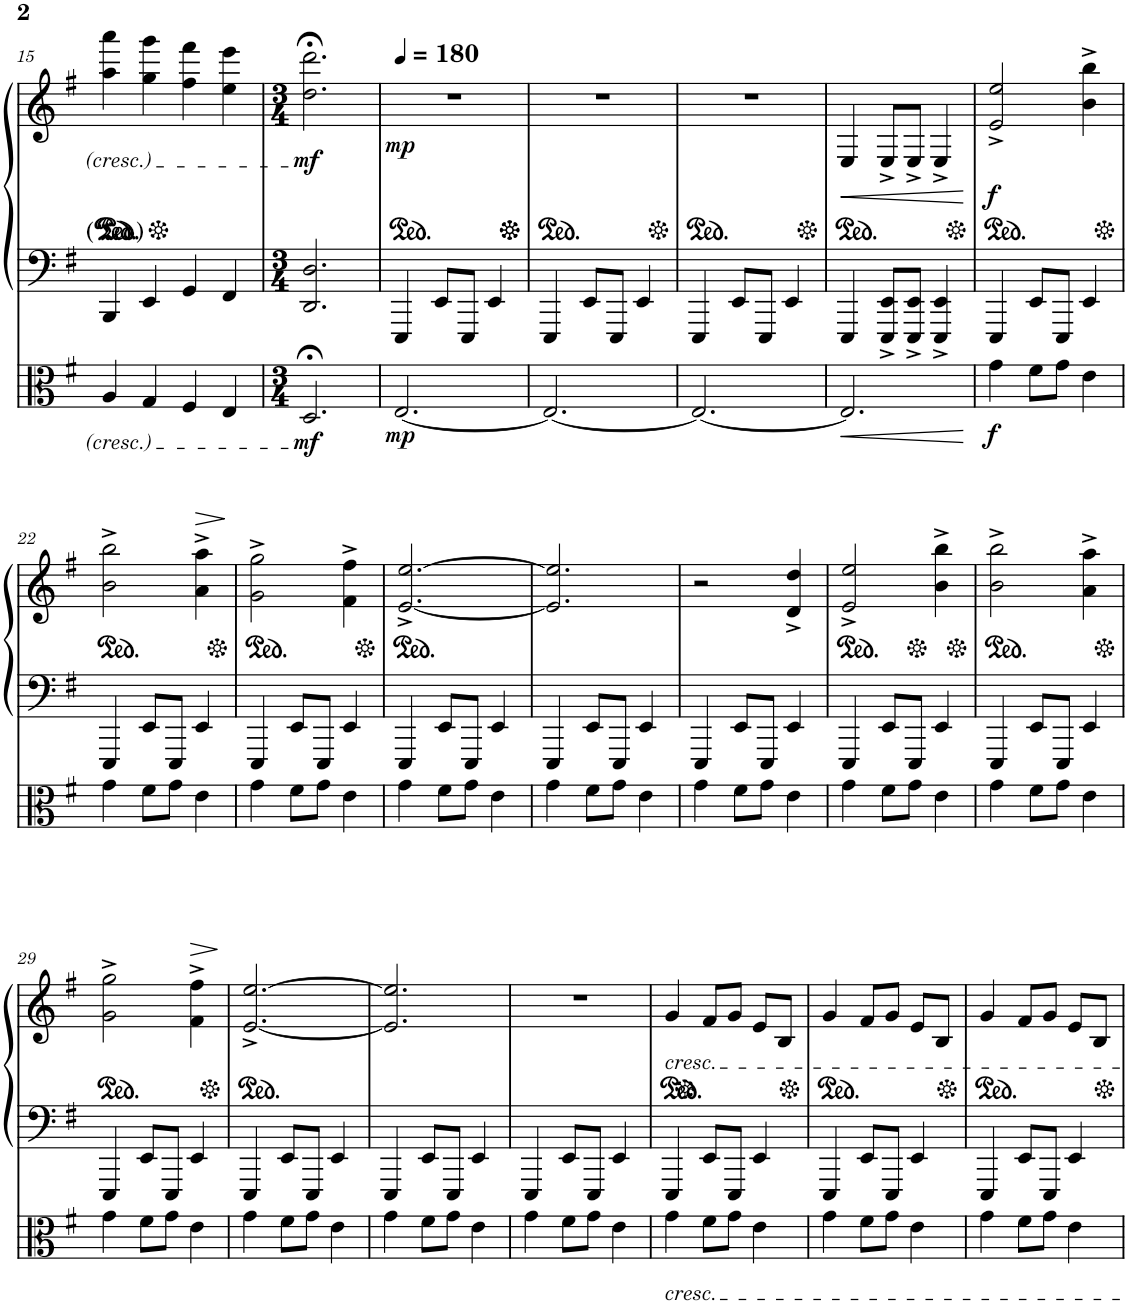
**kern	**dynam	**kern	**kern	**dynam
*part2	*part2	*part1	*part1	*part1
*staff3	*staff3	*staff2	*staff1	*staff1/2
*I"Voice	*	*I"Piano	*	*
*I'V	*	*I'Pno	*	*
!!LO:PB:g=z
*clefC3	*	*clefF4	*clefG2	*
*k[f#]	*	*k[f#]	*k[f#]	*
*M4/4	*	*M4/4	*M4/4	*
*	*	*	*ped	*
=15	=15	=15	=15	=15
4A/	.	4BBB/	4aa\ 4aaa\	.
4G/	.	4EE/	4gg\ 4ggg\	.
4F#/	.	4GG/	4ff#\ 4fff#\	.
4E/	.	4FF#/	4ee\ 4eee\	.
=16	=16	=16	=16	=16
*M3/4	*	*M3/4	*M3/4	*
!	!LO:DY:b	!	!	!LO:DY:b
2.D;</	mf	2.DD/ 2.D/	2.dd\;< 2.ddd\;<	mf
=17	=17	=17	=17	=17
*	*	*	*ped	*
*	*	*	*MM180	*
!	!LO:DY:b	!	!	!LO:DY:b
[<2.E/	mp	4EEE/	2.r	mp
.	.	8EE/L	.	.
.	.	8EEE/J	.	.
.	.	4EE/	.	.
=18	=18	=18	=18	=18
*	*	*	*Xped	*
*	*	*	*Xped	*
*	*	*	*ped	*
2.E/_	.	4EEE/	2.r	.
.	.	8EE/L	.	.
.	.	8EEE/J	.	.
.	.	4EE/	.	.
=19	=19	=19	=19	=19
*	*	*	*Xped	*
*	*	*	*ped	*
2.E/_	.	4EEE/	2.r	.
.	.	8EE/L	.	.
.	.	8EEE/J	.	.
.	.	4EE/	.	.
=20	=20	=20	=20	=20
!	!LO:HP:b	!	!	!
*	*	*	*Xped	*
*	*	*	*ped	*
2.E/]	<	4EEE/	4E/	.
!	!	!	!	!LO:HP:b
.	.	8EEE/^ 8EE/^L	8E^/L	<
.	.	8EEE/^ 8EE/^J	8E^/J	.
.	.	4EEE/^ 4EE/^	4E^/	.
.	[	.	.	[
=21	=21	=21	=21	=21
*	*	*	*Xped	*
*	*	*	*ped	*
!	!LO:DY:b	!	!	!LO:DY:b
4g\	f	4EEE/	2e/^ 2ee/^	f
8f#\L	.	8EE/L	.	.
8g\J	.	8EEE/J	.	.
4e\	.	4EE/	4b\^ 4bb\^	.
!!LO:LB:g=z
=22	=22	=22	=22	=22
*	*	*	*Xped	*
*	*	*	*ped	*
4g\	.	4EEE/	2b\^ 2bb\^	.
8f#\L	.	8EE/L	.	.
8g\J	.	8EEE/J	.	.
!	!	!	!	!LO:HP:b
4e\	.	4EE/	4a\^ 4aa\^	>
.	.	.	.	]
=23	=23	=23	=23	=23
*	*	*	*Xped	*
*	*	*	*ped	*
4g\	.	4EEE/	2g\^ 2gg\^	.
8f#\L	.	8EE/L	.	.
8g\J	.	8EEE/J	.	.
4e\	.	4EE/	4f#\^ 4ff#\^	.
=24	=24	=24	=24	=24
*	*	*	*Xped	*
*	*	*	*ped	*
4g\	.	4EEE/	[2.e/^ [2.ee/^	.
8f#\L	.	8EE/L	.	.
8g\J	.	8EEE/J	.	.
4e\	.	4EE/	.	.
=25	=25	=25	=25	=25
4g\	.	4EEE/	2.e/] 2.ee/]	.
8f#\L	.	8EE/L	.	.
8g\J	.	8EEE/J	.	.
4e\	.	4EE/	.	.
=26	=26	=26	=26	=26
4g\	.	4EEE/	2r	.
8f#\L	.	8EE/L	.	.
8g\J	.	8EEE/J	.	.
4e\	.	4EE/	4d/^ 4dd/^	.
=27	=27	=27	=27	=27
*	*	*	*ped	*
4g\	.	4EEE/	2e/^ 2ee/^	.
8f#\L	.	8EE/L	.	.
8g\J	.	8EEE/J	.	.
*	*	*	*Xped	*
4e\	.	4EE/	4b\^ 4bb\^	.
=28	=28	=28	=28	=28
*	*	*	*Xped	*
*	*	*	*ped	*
4g\	.	4EEE/	2b\^ 2bb\^	.
8f#\L	.	8EE/L	.	.
8g\J	.	8EEE/J	.	.
4e\	.	4EE/	4a\^ 4aa\^	.
!!LO:LB:g=z
=29	=29	=29	=29	=29
*	*	*	*Xped	*
*	*	*	*ped	*
4g\	.	4EEE/	2g\^ 2gg\^	.
8f#\L	.	8EE/L	.	.
8g\J	.	8EEE/J	.	.
!	!	!	!	!LO:HP:b
4e\	.	4EE/	4f#\^ 4ff#\^	>
.	.	.	.	]
=30	=30	=30	=30	=30
*	*	*	*Xped	*
*	*	*	*ped	*
4g\	.	4EEE/	[2.e/^ [2.ee/^	.
8f#\L	.	8EE/L	.	.
8g\J	.	8EEE/J	.	.
4e\	.	4EE/	.	.
=31	=31	=31	=31	=31
4g\	.	4EEE/	2.e/] 2.ee/]	.
8f#\L	.	8EE/L	.	.
8g\J	.	8EEE/J	.	.
4e\	.	4EE/	.	.
=32	=32	=32	=32	=32
4g\	.	4EEE/	2.r	.
8f#\L	.	8EE/L	.	.
8g\J	.	8EEE/J	.	.
4e\	.	4EE/	.	.
=33	=33	=33	=33	=33
*	*	*	*ped	*
!	!	!	!LO:TX:b:i:t=cresc.	!
!LO:TX:b:i:t=cresc.	!	!	!	!
4g\	.	4EEE/	4g/	.
*	*	*	*Xped	*
8f#\L	.	8EE/L	8f#/L	.
8g\J	.	8EEE/J	8g/J	.
4e\	.	4EE/	8e/L	.
.	.	.	8B/J	.
=34	=34	=34	=34	=34
*	*	*	*Xped	*
*	*	*	*ped	*
4g\	.	4EEE/	4g/	.
8f#\L	.	8EE/L	8f#/L	.
8g\J	.	8EEE/J	8g/J	.
4e\	.	4EE/	8e/L	.
.	.	.	8B/J	.
=35	=35	=35	=35	=35
*	*	*	*Xped	*
*	*	*	*ped	*
4g\	.	4EEE/	4g/	.
8f#\L	.	8EE/L	8f#/L	.
8g\J	.	8EEE/J	8g/J	.
4e\	.	4EE/	8e/L	.
.	.	.	8B/J	.
*	*	*	*Xped	*
=	=	=	=	=
*-	*-	*-	*-	*-
